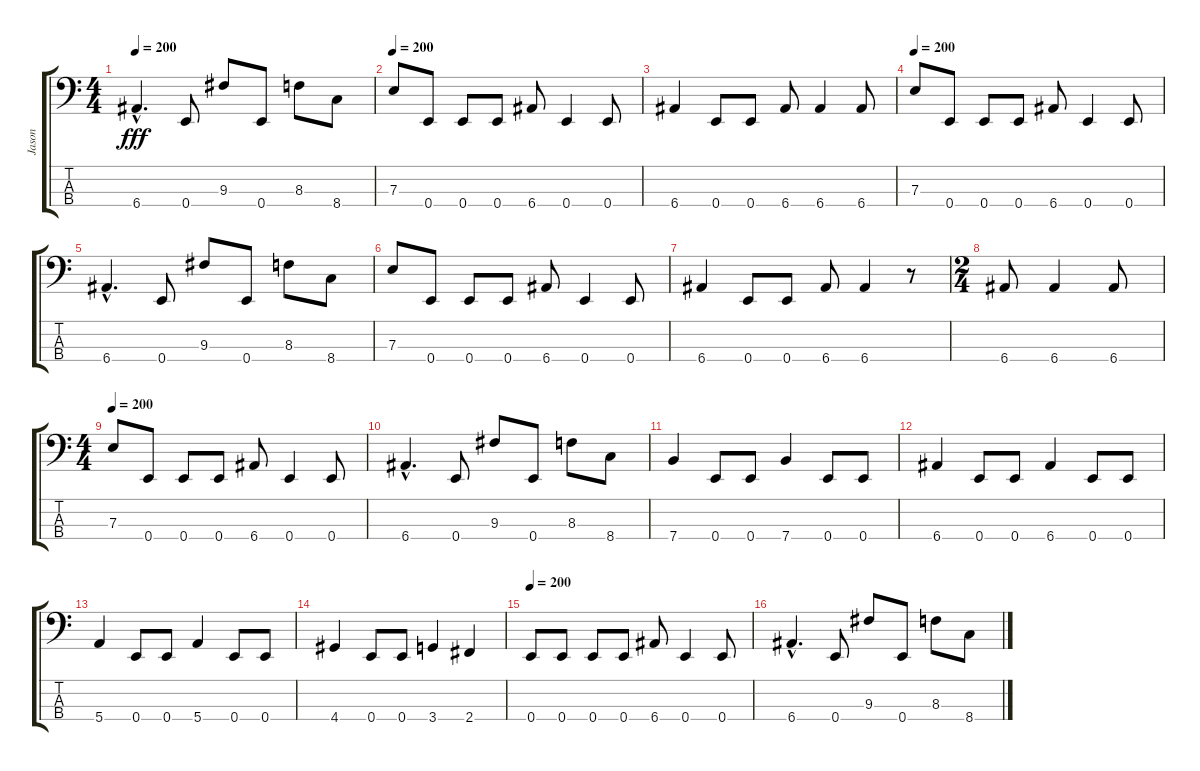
\track ("Jason" "Jason") {instrument electricbasspick}
\staff {score tabs}
\tuning (G2 D2 A1 E1) {hide}
\ts (4 4)
\tempo 200
\clef f4
\ks c
6.4{hac}.4{d dy fff} 0.4.8 9.3.8 0.4.8 8.3.8 8.4.8 |
\tempo 200
7.3.8 0.4.8 0.4.8 0.4.8 6.4.8 0.4.4 0.4.8 |
6.4.4 0.4.8 0.4.8 6.4.8 6.4.4 6.4.8 |
\tempo 200
7.3.8 0.4.8 0.4.8 0.4.8 6.4.8 0.4.4 0.4.8 |
6.4{hac}.4{d} 0.4.8 9.3.8 0.4.8 8.3.8 8.4.8 |
7.3.8 0.4.8 0.4.8 0.4.8 6.4.8 0.4.4 0.4.8 |
6.4.4 0.4.8 0.4.8 6.4.8 6.4.4 r.8 |
\ts (2 4)
6.4.8 6.4.4 6.4.8 |
\ts (4 4)
\tempo 200
7.3.8 0.4.8 0.4.8 0.4.8 6.4.8 0.4.4 0.4.8 |
6.4{hac}.4{d} 0.4.8 9.3.8 0.4.8 8.3.8 8.4.8 |
7.4.4 0.4.8 0.4.8 7.4.4 0.4.8 0.4.8 |
6.4.4 0.4.8 0.4.8 6.4.4 0.4.8 0.4.8 |
5.4.4 0.4.8 0.4.8 5.4.4 0.4.8 0.4.8 |
4.4.4 0.4.8 0.4.8 3.4.4 2.4.4 |
\tempo 200
0.4.8 0.4.8 0.4.8 0.4.8 6.4.8 0.4.4 0.4.8 |
6.4{hac}.4{d} 0.4.8 9.3.8 0.4.8 8.3.8 8.4.8
